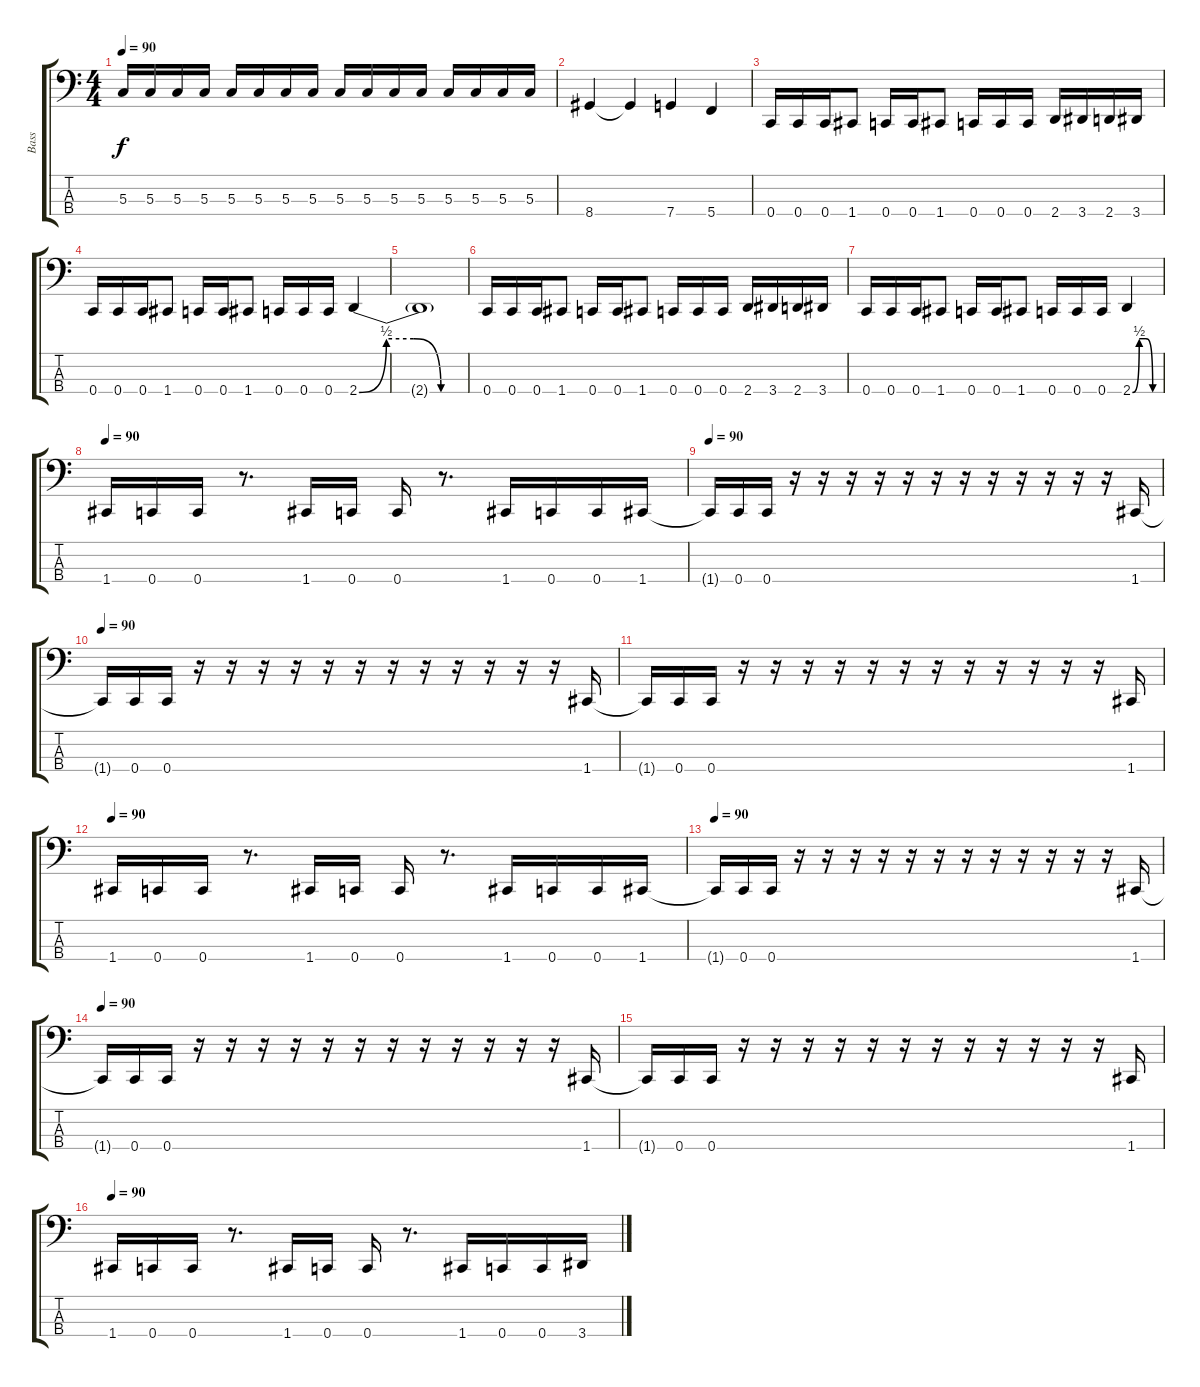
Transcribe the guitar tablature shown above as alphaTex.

\track ("Bass" "Bass") {instrument electricbasspick}
\staff {score tabs}
\tuning (F2 C2 G1 C1) {hide}
\ts (4 4)
\tempo 90
\clef f4
\ks c
5.3.16{dy f} 5.3.16 5.3.16 5.3.16 5.3.16 5.3.16 5.3.16 5.3.16 5.3.16 5.3.16 5.3.16 5.3.16 5.3.16 5.3.16 5.3.16 5.3.16 |
8.4.4 8.4{t}.4 7.4.4 5.4.4 |
0.4.16 0.4.16 0.4.16 1.4.8 0.4.16 0.4.16 1.4.8 0.4.16 0.4.16 0.4.16 2.4.16 3.4.16 2.4.16 3.4.16 |
0.4.16 0.4.16 0.4.16 1.4.8 0.4.16 0.4.16 1.4.8 0.4.16 0.4.16 0.4.16 2.4{be (custom 0 0 15 2 30 2 45 0 60 0)}.4 |
2.4{t}.1 |
0.4.16 0.4.16 0.4.16 1.4.8 0.4.16 0.4.16 1.4.8 0.4.16 0.4.16 0.4.16 2.4.16 3.4.16 2.4.16 3.4.16 |
0.4.16 0.4.16 0.4.16 1.4.8 0.4.16 0.4.16 1.4.8 0.4.16 0.4.16 0.4.16 2.4{be (custom 0 0 15 2 30 2 45 0 60 0)}.4 |
\tempo 90
1.4.16 0.4.16 0.4.16 r.8{d} 1.4.16 0.4.16 0.4.16 r.8{d} 1.4.16 0.4.16 0.4.16 1.4.16 |
\tempo 90
1.4{t}.16 0.4.16 0.4.16 r.16 r.16 r.16 r.16 r.16 r.16 r.16 r.16 r.16 r.16 r.16 r.16 1.4.16 |
\tempo 90
1.4{t}.16 0.4.16 0.4.16 r.16 r.16 r.16 r.16 r.16 r.16 r.16 r.16 r.16 r.16 r.16 r.16 1.4.16 |
1.4{t}.16 0.4.16 0.4.16 r.16 r.16 r.16 r.16 r.16 r.16 r.16 r.16 r.16 r.16 r.16 r.16 1.4.16 |
\tempo 90
1.4.16 0.4.16 0.4.16 r.8{d} 1.4.16 0.4.16 0.4.16 r.8{d} 1.4.16 0.4.16 0.4.16 1.4.16 |
\tempo 90
1.4{t}.16 0.4.16 0.4.16 r.16 r.16 r.16 r.16 r.16 r.16 r.16 r.16 r.16 r.16 r.16 r.16 1.4.16 |
\tempo 90
1.4{t}.16 0.4.16 0.4.16 r.16 r.16 r.16 r.16 r.16 r.16 r.16 r.16 r.16 r.16 r.16 r.16 1.4.16 |
1.4{t}.16 0.4.16 0.4.16 r.16 r.16 r.16 r.16 r.16 r.16 r.16 r.16 r.16 r.16 r.16 r.16 1.4.16 |
\tempo 90
1.4.16 0.4.16 0.4.16 r.8{d} 1.4.16 0.4.16 0.4.16 r.8{d} 1.4.16 0.4.16 0.4.16 3.4.16
